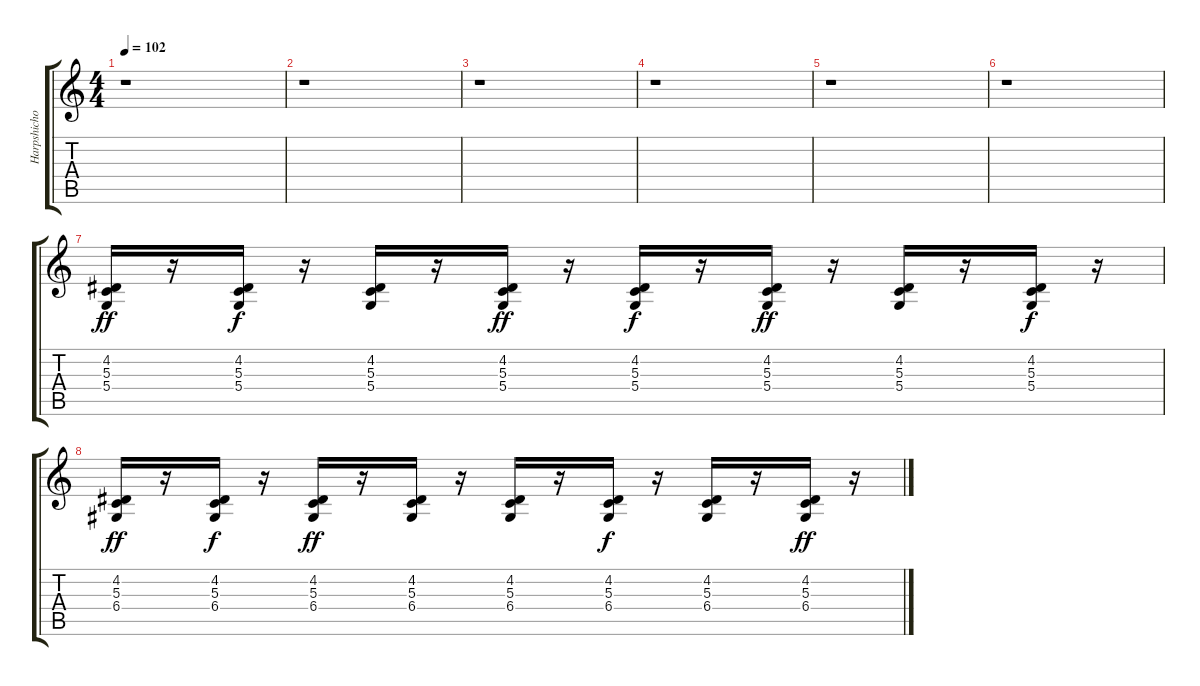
\track ("Harpshichord" "Harpshicho") {instrument harpsichord}
\staff {score tabs}
\tuning (E4 B3 G3 D3 A2 E2) {hide}
\ts (4 4)
\tempo 102
\clef g2
\ks c
r.1{dy ff} |
r.1 |
r.1 |
r.1 |
r.1 |
r.1 |
(4.2 5.3 5.4).16 r.16 (4.2 5.3 5.4).16{dy f} r.16 (4.2 5.3 5.4).16 r.16 (4.2 5.3 5.4).16{dy ff} r.16 (4.2 5.3 5.4).16{dy f} r.16 (4.2 5.3 5.4).16{dy ff} r.16 (4.2 5.3 5.4).16 r.16 (4.2 5.3 5.4).16{dy f} r.16 |
(4.2 5.3 6.4).16{dy ff} r.16 (4.2 5.3 6.4).16{dy f} r.16 (4.2 5.3 6.4).16{dy ff} r.16 (4.2 5.3 6.4).16 r.16 (4.2 5.3 6.4).16 r.16 (4.2 5.3 6.4).16{dy f} r.16 (4.2 5.3 6.4).16 r.16 (4.2 5.3 6.4).16{dy ff} r.16
